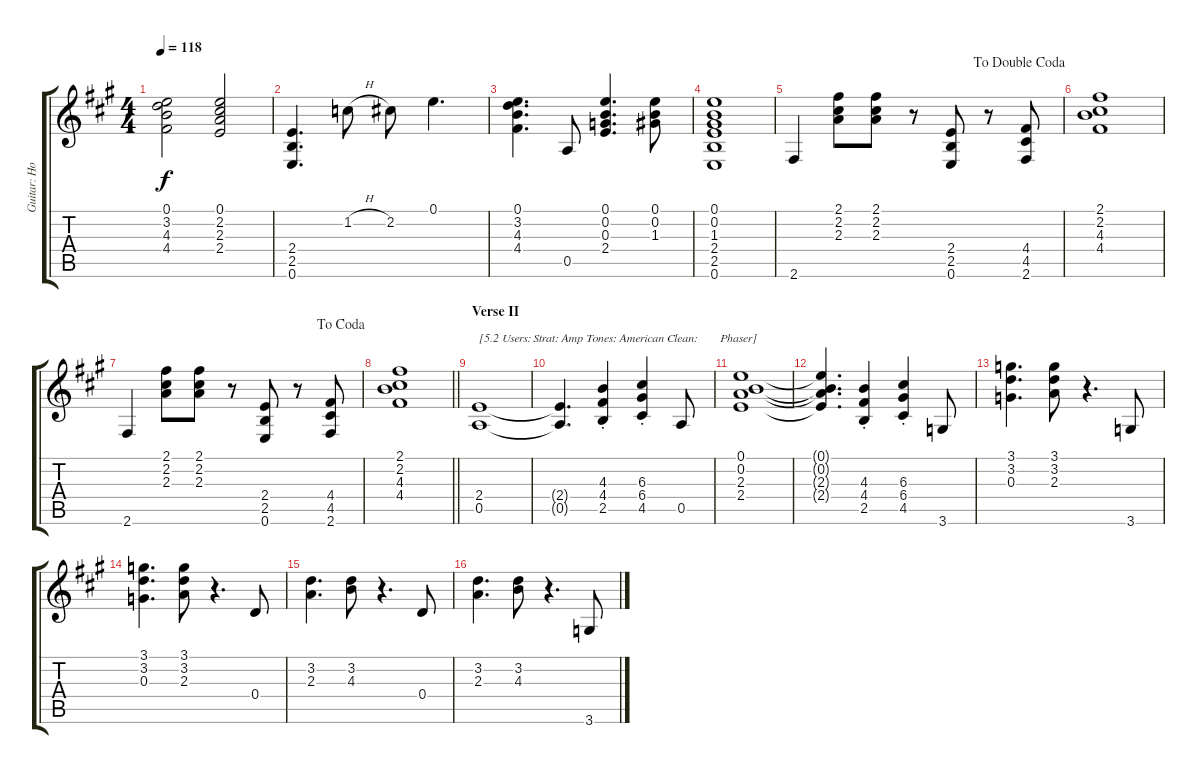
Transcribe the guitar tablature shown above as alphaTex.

\track ("Guitar: Howard" "Guitar: Ho") {instrument electricguitarjazz}
\staff {score tabs}
\tuning (E4 B3 G3 D3 A2 E2) {hide}
\ts (4 4)
\tempo 118
\clef g2
\ks a
(0.1 3.2 4.3 4.4).2{dy f} (0.1 2.2 2.3 2.4).2 |
(2.4 2.5 0.6).4{d} 1.2{h}.8 2.2.8 0.1.4{d} |
(0.1 3.2 4.3 4.4).4{d} 0.5.8 (0.1 0.2 0.3 2.4).4{d} (0.1 0.2 1.3).8 |
(0.1 0.2 1.3 2.4 2.5 0.6).1 |
\jump dadoublecoda
2.6.4 (2.1 2.2 2.3).8 (2.1 2.2 2.3).8 r.8 (2.4 2.5 0.6).8 r.8 (4.4 4.5 2.6).8 |
(2.1 2.2 4.3 4.4).1 |
\jump dacoda
2.6.4 (2.1 2.2 2.3).8 (2.1 2.2 2.3).8 r.8 (2.4 2.5 0.6).8 r.8 (4.4 4.5 2.6).8 |
\barLineRight lightlight
(2.1 2.2 4.3 4.4).1 |
\section ("" "Verse II")
(2.4 0.5).1{txt "[5.2 Users: Strat: Amp Tones: American Clean:" volume 12 instrument electricguitarclean} |
(2.4{t} 0.5{t}).4{d} (4.3{st} 4.4{st} 2.5{st}).4 (6.3{st} 6.4{st} 4.5{st}).4 0.5.8{txt "             Phaser]"} |
(0.1 0.2 2.3 2.4).1 |
(0.1{t} 0.2{t} 2.3{t} 2.4{t}).4{d} (4.3{st} 4.4{st} 2.5{st}).4 (6.3{st} 6.4{st} 4.5{st}).4 3.6.8 |
(3.1 3.2 0.3).4{d} (3.1 3.2 2.3).8 r.4{d} 3.6.8 |
(3.1 3.2 0.3).4{d} (3.1 3.2 2.3).8 r.4{d} 0.4.8 |
(3.2 2.3).4{d} (3.2 4.3).8 r.4{d} 0.4.8 |
(3.2 2.3).4{d} (3.2 4.3).8 r.4{d} 3.6.8
